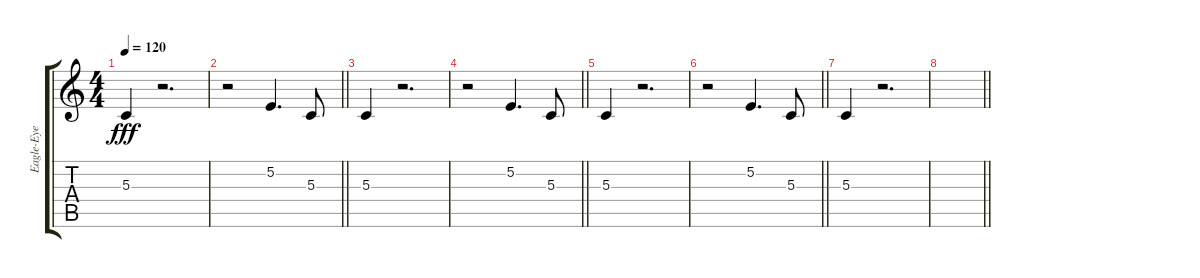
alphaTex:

\track ("Eagle-Eye Cherry Vocals" "Eagle-Eye ") {instrument altosax}
\staff {score tabs}
\tuning (E4 B3 G3 D3 A2 E2) {hide}
\ts (4 4)
\tempo 120
\clef g2
\ks c
5.3.4{dy fff} r.2{d} |
\barLineRight lightlight
r.2 5.2.4{d} 5.3.8 |
5.3.4 r.2{d} |
\barLineRight lightlight
r.2 5.2.4{d} 5.3.8 |
5.3.4 r.2{d} |
\barLineRight lightlight
r.2 5.2.4{d} 5.3.8 |
5.3.4 r.2{d} |
\barLineRight lightlight
